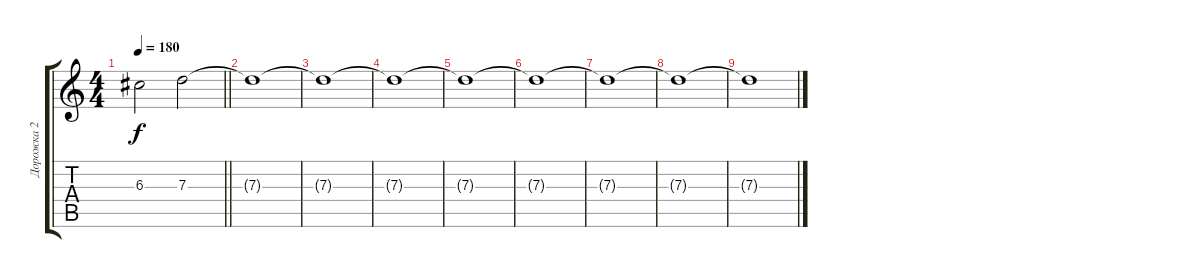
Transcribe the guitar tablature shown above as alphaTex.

\track ("Дорожка 2" "Дорожка 2") {instrument distortionguitar}
\staff {score tabs}
\tuning (E4 B3 G3 D3 A2 D2) {hide}
\ts (4 4)
\tempo 180
\clef g2
\barLineRight lightlight
\ks c
6.3.2{dy f} 7.3.2 |
7.3{t}.1 |
7.3{t}.1 |
7.3{t}.1 |
7.3{t}.1 |
7.3{t}.1 |
7.3{t}.1 |
7.3{t}.1 |
7.3{t}.1
